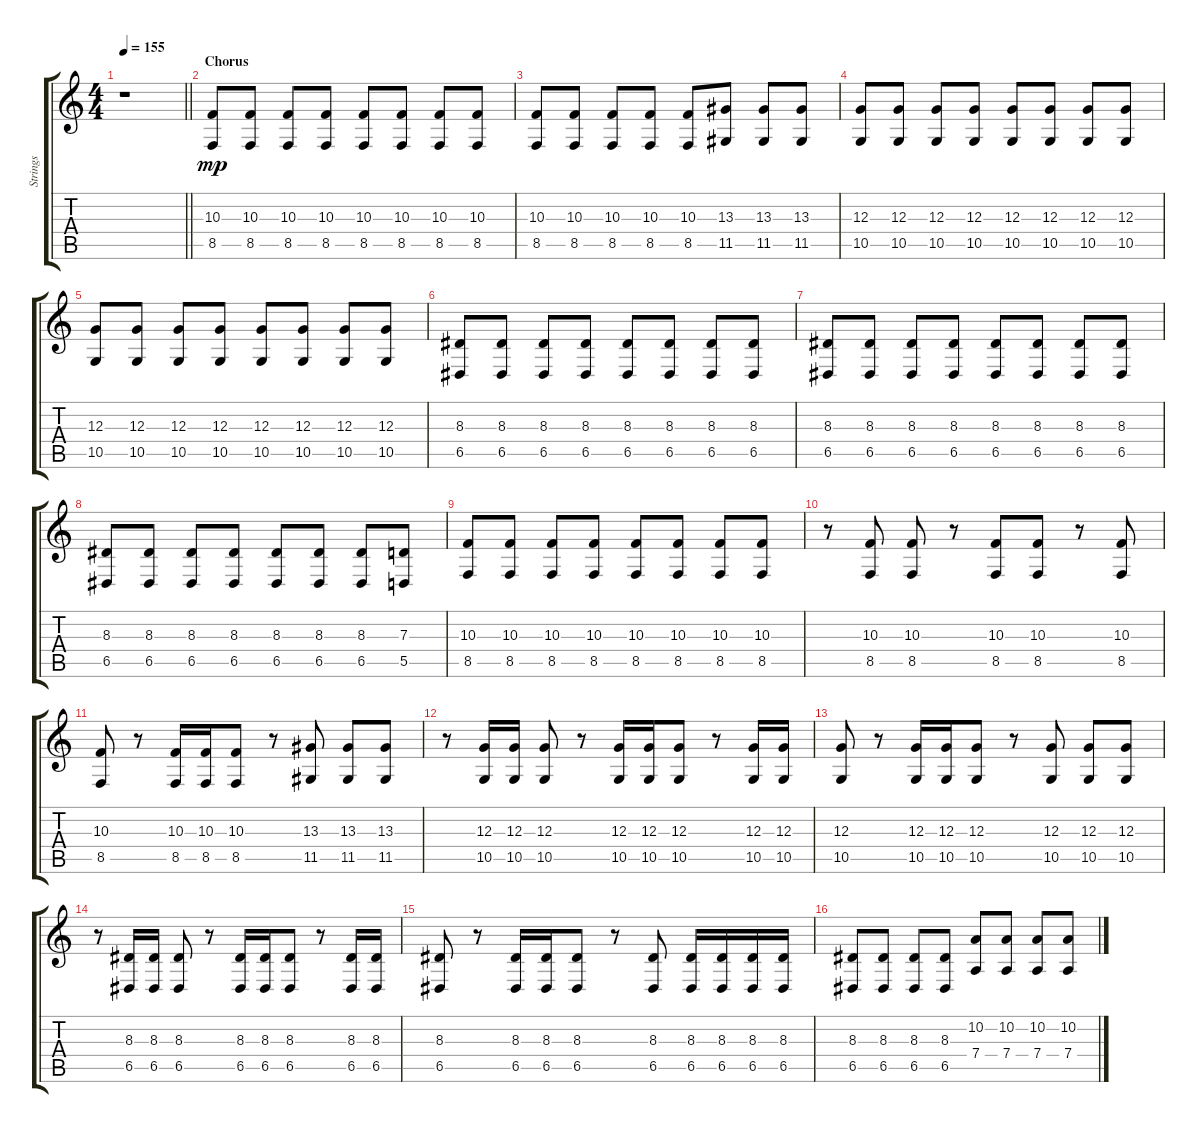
\track ("Strings" "Strings") {instrument stringensemble1}
\staff {score tabs}
\tuning (E4 B3 G3 D3 A2 E2) {hide}
\ts (4 4)
\tempo 155
\clef g2
\barLineRight lightlight
\ks c
r.1{dy f} |
\section ("" "Chorus")
(10.3 8.5).8{dy mp volume 16 balance 4 instrument stringensemble1} (10.3 8.5).8 (10.3 8.5).8 (10.3 8.5).8 (10.3 8.5).8 (10.3 8.5).8 (10.3 8.5).8 (10.3 8.5).8 |
(10.3 8.5).8 (10.3 8.5).8 (10.3 8.5).8 (10.3 8.5).8 (10.3 8.5).8 (13.3 11.5).8 (13.3 11.5).8 (13.3 11.5).8 |
(12.3 10.5).8 (12.3 10.5).8 (12.3 10.5).8 (12.3 10.5).8 (12.3 10.5).8 (12.3 10.5).8 (12.3 10.5).8 (12.3 10.5).8 |
(12.3 10.5).8 (12.3 10.5).8 (12.3 10.5).8 (12.3 10.5).8 (12.3 10.5).8 (12.3 10.5).8 (12.3 10.5).8 (12.3 10.5).8 |
(8.3 6.5).8 (8.3 6.5).8 (8.3 6.5).8 (8.3 6.5).8 (8.3 6.5).8 (8.3 6.5).8 (8.3 6.5).8 (8.3 6.5).8 |
(8.3 6.5).8 (8.3 6.5).8 (8.3 6.5).8 (8.3 6.5).8 (8.3 6.5).8 (8.3 6.5).8 (8.3 6.5).8 (8.3 6.5).8 |
(8.3 6.5).8 (8.3 6.5).8 (8.3 6.5).8 (8.3 6.5).8 (8.3 6.5).8 (8.3 6.5).8 (8.3 6.5).8 (7.3 5.5).8 |
(10.3 8.5).8 (10.3 8.5).8 (10.3 8.5).8 (10.3 8.5).8 (10.3 8.5).8 (10.3 8.5).8 (10.3 8.5).8 (10.3 8.5).8 |
r.8 (10.3 8.5).8 (10.3 8.5).8 r.8 (10.3 8.5).8 (10.3 8.5).8 r.8 (10.3 8.5).8 |
(10.3 8.5).8 r.8 (10.3 8.5).16 (10.3 8.5).16 (10.3 8.5).8 r.8 (13.3 11.5).8 (13.3 11.5).8 (13.3 11.5).8 |
r.8 (12.3 10.5).16 (12.3 10.5).16 (12.3 10.5).8 r.8 (12.3 10.5).16 (12.3 10.5).16 (12.3 10.5).8 r.8 (12.3 10.5).16 (12.3 10.5).16 |
(12.3 10.5).8 r.8 (12.3 10.5).16 (12.3 10.5).16 (12.3 10.5).8 r.8 (12.3 10.5).8 (12.3 10.5).8 (12.3 10.5).8 |
r.8 (8.3 6.5).16 (8.3 6.5).16 (8.3 6.5).8 r.8 (8.3 6.5).16 (8.3 6.5).16 (8.3 6.5).8 r.8 (8.3 6.5).16 (8.3 6.5).16 |
(8.3 6.5).8 r.8 (8.3 6.5).16 (8.3 6.5).16 (8.3 6.5).8 r.8 (8.3 6.5).8 (8.3 6.5).16 (8.3 6.5).16 (8.3 6.5).16 (8.3 6.5).16 |
(8.3 6.5).8 (8.3 6.5).8 (8.3 6.5).8 (8.3 6.5).8 (10.2 7.4).8 (10.2 7.4).8 (10.2 7.4).8 (10.2 7.4).8
